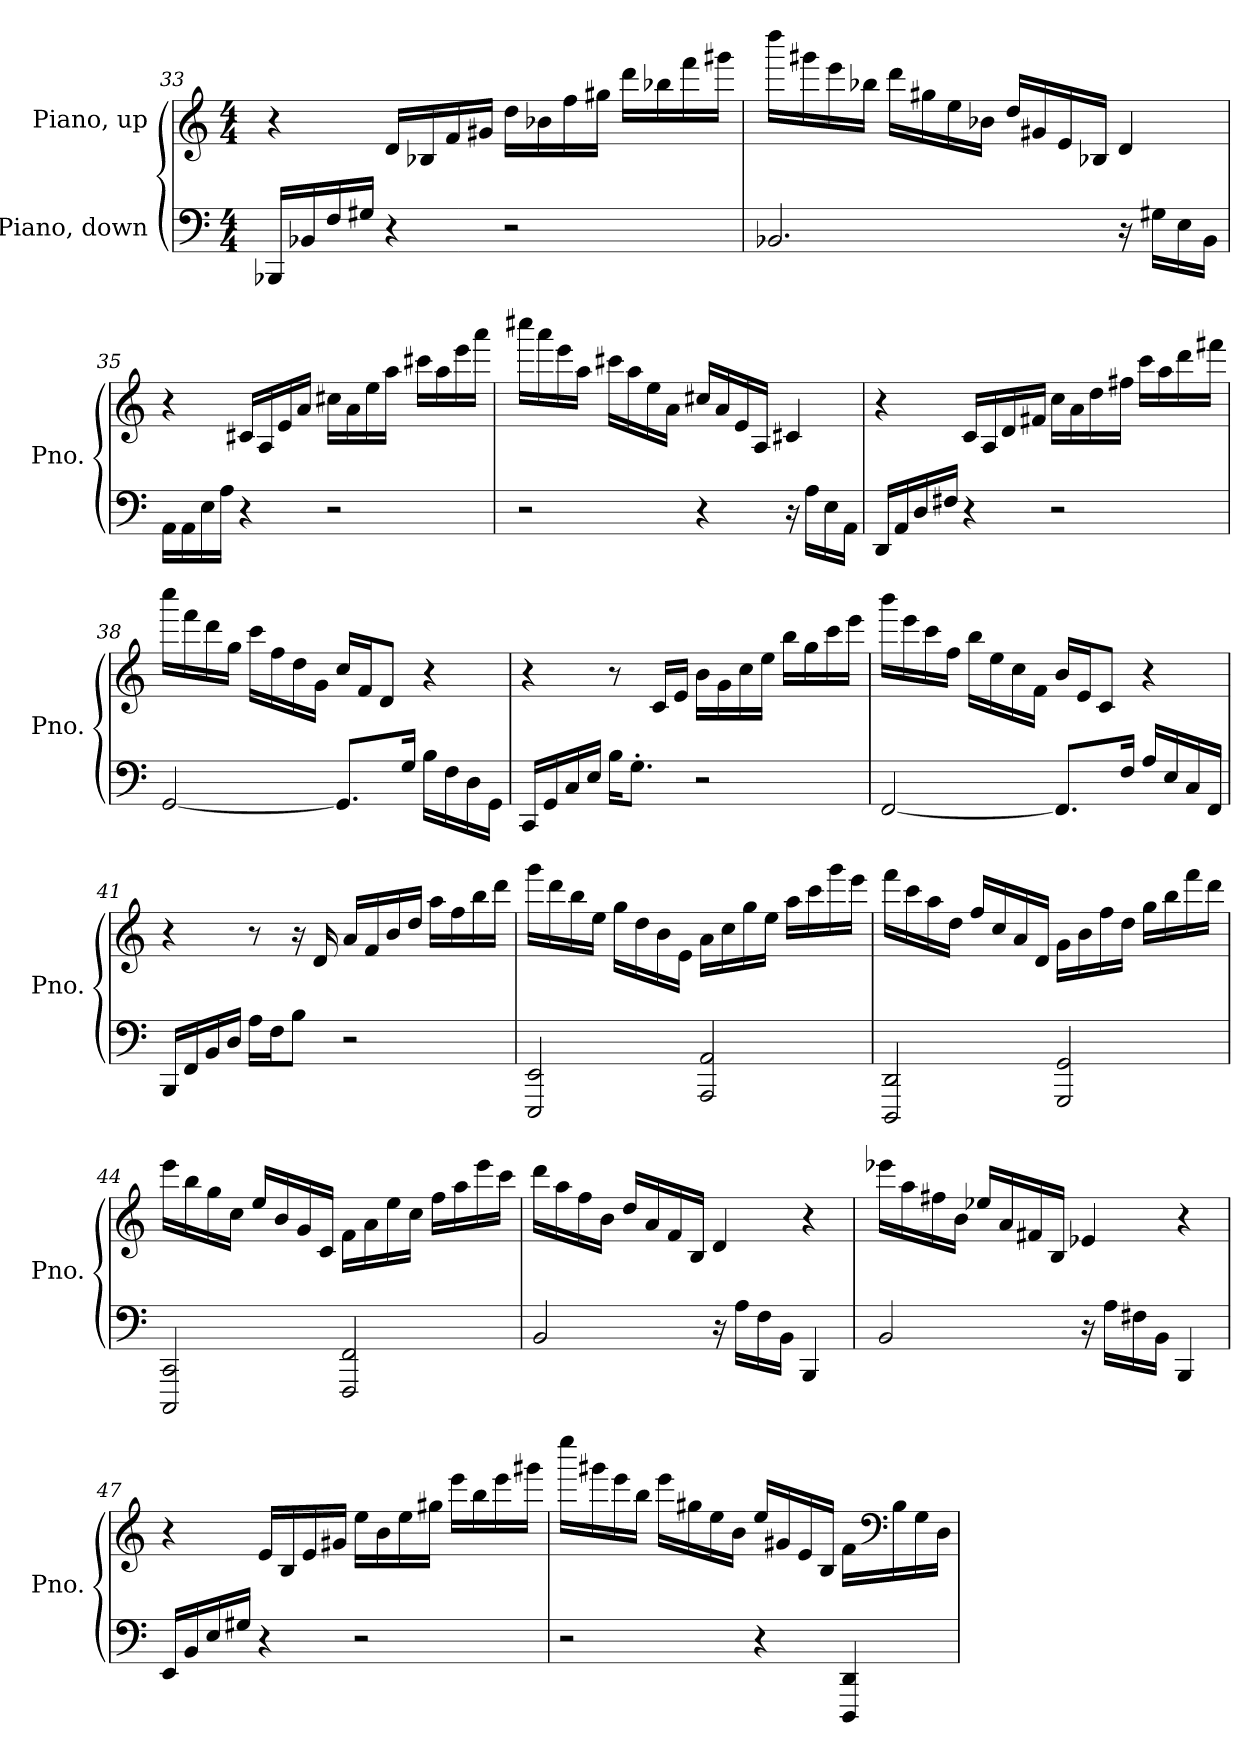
**kern	**kern
*part2	*part1
*staff2	*staff1
*I"Piano, down	*I"Piano, up
*I'Pno.	*I'Pno.
!!LO:LB:g=z
*clefF4	*clefG2
*k[]	*k[]
*M4/4	*M4/4
=33	=33
16BBB-X/LL	4r
16BB-X/	.
16F/	.
16G#X/JJ	.
4r	16d/LL
.	16B-X/
.	16f/
.	16g#X/JJ
2r	16dd\LL
.	16b-X\
.	16ff\
.	16gg#X\JJ
.	16ddd\LL
.	16bb-X\
.	16fff\
.	16ggg#X\JJ
!!LO:PB:g=z
=34	=34
2.BB-X/	16dddd\LL
.	16ggg#X\
.	16eee\
.	16bb-X\JJ
.	16ddd\LL
.	16gg#X\
.	16ee\
.	16b-X\JJ
.	16dd/LL
.	16g#X/
.	16e/
.	16B-X/JJ
16r	4d/
16G#X\LL	.
16E\	.
16BB-\JJ	.
=35	=35
16AA\LL	4r
16AA\	.
16E\	.
16A\JJ	.
4r	16c#X/LL
.	16A/
.	16e/
.	16a/JJ
2r	16cc#X\LL
.	16a\
.	16ee\
.	16aa\JJ
.	16ccc#X\LL
.	16aa\
.	16eee\
.	16aaa\JJ
!!LO:LB:g=z
=36	=36
2r	16cccc#X\LL
.	16aaa\
.	16eee\
.	16aa\JJ
.	16ccc#X\LL
.	16aa\
.	16ee\
.	16a\JJ
4r	16cc#X/LL
.	16a/
.	16e/
.	16A/JJ
16r	4c#X/
16A\LL	.
16E\	.
16AA\JJ	.
=37	=37
16DD/LL	4r
16AA/	.
16D/	.
16F#X/JJ	.
4r	16c/LL
.	16A/
.	16d/
.	16f#X/JJ
2r	16cc\LL
.	16a\
.	16dd\
.	16ff#X\JJ
.	16ccc\LL
.	16aa\
.	16ddd\
.	16fff#X\JJ
!!LO:LB:g=z
=38	=38
[2GG/	16cccc\LL
.	16fff\
.	16ddd\
.	16gg\JJ
.	16ccc\LL
.	16ff\
.	16dd\
.	16g\JJ
8.GG/L]	16cc/LL
.	16f/J
.	8d/J
16G/Jk	.
16B\LL	4r
16F\	.
16D\	.
16GG\JJ	.
=39	=39
16CC/LL	4r
16GG/	.
16C/	.
16E/JJ	.
16B\KL	8r
8.G'\J	.
.	16c/LL
.	16e/JJ
2r	16b\LL
.	16g\
.	16cc\
.	16ee\JJ
.	16bb\LL
.	16gg\
.	16ccc\
.	16eee\JJ
!!LO:LB:g=z
=40	=40
[2FF/	16bbb\LL
.	16eee\
.	16ccc\
.	16ff\JJ
.	16bb\LL
.	16ee\
.	16cc\
.	16f\JJ
8.FF/L]	16b/LL
.	16e/J
.	8c/J
16F/Jk	.
16A/LL	4r
16E/	.
16C/	.
16FF/JJ	.
=41	=41
16BBB/LL	4r
16FF/	.
16BB/	.
16D/JJ	.
16A\LL	8r
16F\J	.
8B\J	16r
.	16d/
2r	16a/LL
.	16f/
.	16b/
.	16dd/JJ
.	16aa\LL
.	16ff\
.	16bb\
.	16ddd\JJ
!!LO:LB:g=z
=42	=42
2EEE/ 2EE/	16ggg\LL
.	16ddd\
.	16bb\
.	16ee\JJ
.	16gg\LL
.	16dd\
.	16b\
.	16e\JJ
2AAA/ 2AA/	16a\LL
.	16cc\
.	16gg\
.	16ee\JJ
.	16aa\LL
.	16ccc\
.	16ggg\
.	16eee\JJ
=43	=43
2DDD/ 2DD/	16fff\LL
.	16ccc\
.	16aa\
.	16dd\JJ
.	16ff/LL
.	16cc/
.	16a/
.	16d/JJ
2GGG/ 2GG/	16g\LL
.	16b\
.	16ff\
.	16dd\JJ
.	16gg\LL
.	16bb\
.	16fff\
.	16ddd\JJ
!!LO:LB:g=z
=44	=44
2CCC/ 2CC/	16eee\LL
.	16bb\
.	16gg\
.	16cc\JJ
.	16ee/LL
.	16b/
.	16g/
.	16c/JJ
2FFF/ 2FF/	16f\LL
.	16a\
.	16ee\
.	16cc\JJ
.	16ff\LL
.	16aa\
.	16eee\
.	16ccc\JJ
=45	=45
2BB/	16ddd\LL
.	16aa\
.	16ff\
.	16b\JJ
.	16dd/LL
.	16a/
.	16f/
.	16B/JJ
16r	4d/
16A\LL	.
16F\	.
16BB\JJ	.
4BBB/	4r
!!LO:PB:g=z
=46	=46
2BB/	16eee-X\LL
.	16aa\
.	16ff#X\
.	16b\JJ
.	16ee-X/LL
.	16a/
.	16f#X/
.	16B/JJ
16r	4e-X/
16A\LL	.
16F#X\	.
16BB\JJ	.
4BBB/	4r
=47	=47
16EE/LL	4r
16BB/	.
16E/	.
16G#X/JJ	.
4r	16e/LL
.	16B/
.	16e/
.	16g#X/JJ
2r	16ee\LL
.	16b\
.	16ee\
.	16gg#X\JJ
.	16eee\LL
.	16bb\
.	16eee\
.	16ggg#X\JJ
!!LO:LB:g=z
=48	=48
2r	16eeee\LL
.	16ggg#X\
.	16eee\
.	16bb\JJ
.	16eee\LL
.	16gg#X\
.	16ee\
.	16b\JJ
4r	16ee/LL
.	16g#X/
.	16e/
.	16B/JJ
4DDD/ 4DD/	16f\LL
*	*clefF4
.	16B\
.	16G\
.	16D\JJ
=	=
*-	*-
